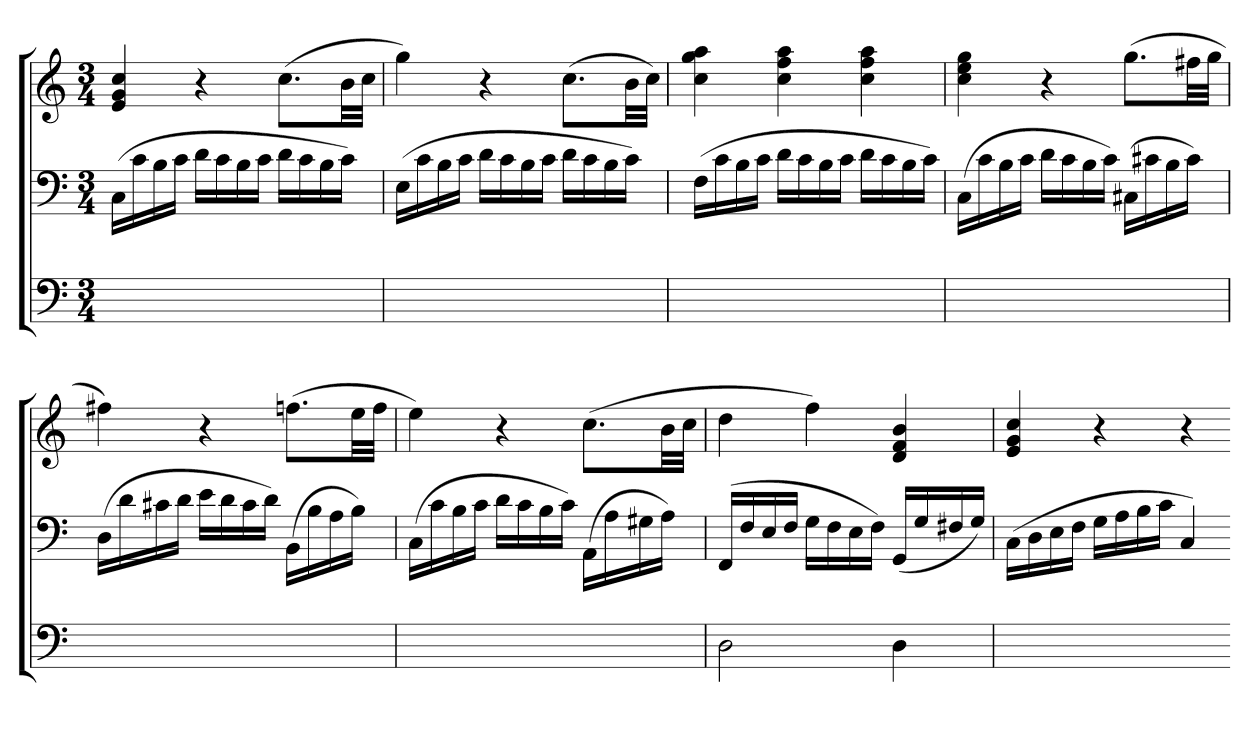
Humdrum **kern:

**kern	**kern	**kern
*part3	*part2	*part1
*staff3	*staff2	*staff1
*M3/4	*M3/4	*M3/4
=	=	=
2.ryy	(16CLL	4e 4g 4cc
.	16c	.
.	16B	.
.	16cJJ	.
.	16dLL	4r
.	16c	.
.	16B	.
.	16cJJ	.
.	16dLL	(8.ccL
.	16c	.
.	16B	.
.	16cJJ)	32bLL
.	.	32ccJJJ
=	=	=
2.ryy	(16ELL	4gg)
.	16c	.
.	16B	.
.	16cJJ	.
.	16dLL	4r
.	16c	.
.	16B	.
.	16cJJ	.
.	16dLL	(8.ccL
.	16c	.
.	16B	.
.	16cJJ)	32bLL
.	.	32ccJJJ)
=	=	=
2.ryy	(16FLL	4cc 4gg 4aa
.	16c	.
.	16B	.
.	16cJJ	.
.	16dLL	4cc 4ff 4aa
.	16c	.
.	16B	.
.	16cJJ	.
.	16dLL	4cc 4ff 4aa
.	16c	.
.	16B	.
.	16cJJ)	.
=	=	=
2.ryy	(16CLL	4cc 4ee 4gg
.	16c	.
.	16B	.
.	16cJJ	.
.	16dLL	4r
.	16c	.
.	16B	.
.	16cJJ)	.
.	(16C#XLL	(8.ggL
.	16c#X	.
.	16B	.
.	16c#JJ)	32ff#XLL
.	.	32ggJJJ
=	=	=
2.ryy	(16DLL	4ff#X)
.	16d	.
.	16c#X	.
.	16dJJ	.
.	16eLL	4r
.	16d	.
.	16c#	.
.	16dJJ)	.
.	(16BBLL	(8.ffnL
.	16B	.
.	16A	.
.	16BJJ)	32eeLL
.	.	32ffJJJ
=	=	=
2.ryy	(16CLL	4ee)
.	16c	.
.	16B	.
.	16cJJ	.
.	16dLL	4r
.	16c	.
.	16B	.
.	16cJJ)	.
.	(16AALL	(8.ccL
.	16A	.
.	16G#X	.
.	16AJJ)	32bLL
.	.	32ccJJJ
=	=	=
2D	(16FFLL	4dd
.	16F	.
.	16E	.
.	16FJJ	.
.	16GLL	4ff)
.	16F	.
.	16E	.
.	16FJJ)	.
4D	(16GGLL	4d 4f 4b
.	16G	.
.	16F#X	.
.	16GJJ)	.
=	=	=
2.ryy	(16CLL	4e 4g 4cc
.	16D	.
.	16E	.
.	16FJJ	.
.	16GLL	4r
.	16A	.
.	16B	.
.	16cJJ	.
.	4C)	4r
=-	=-	=-
*-	*-	*-
